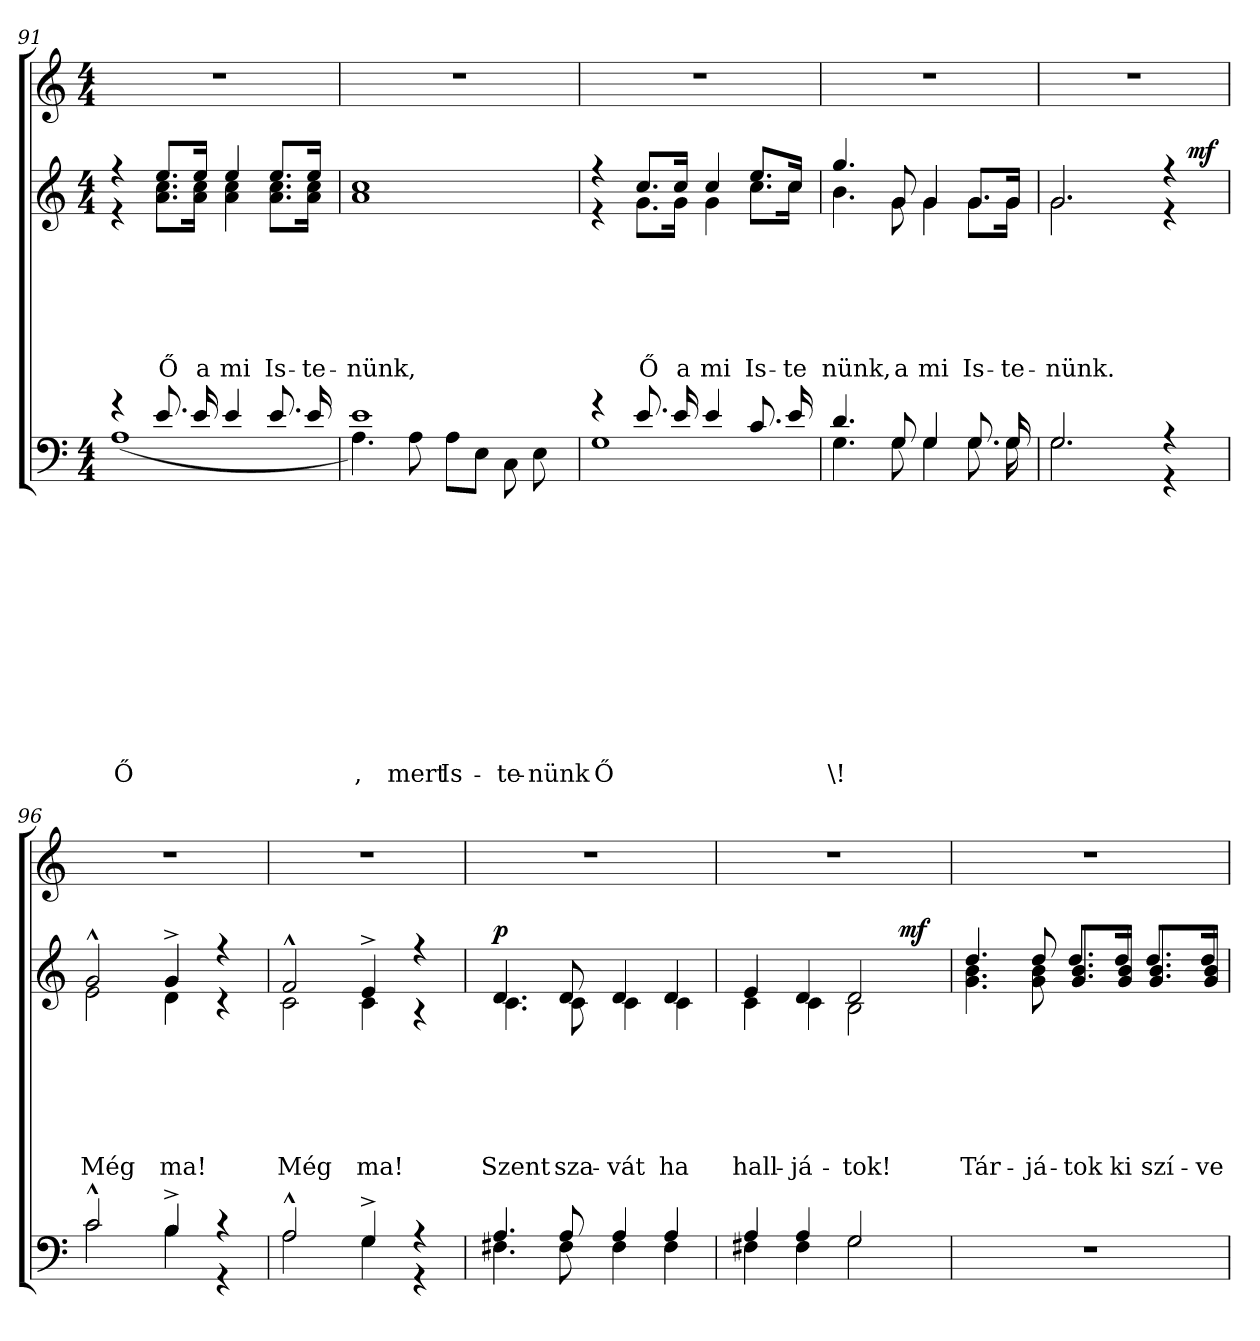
**kern	**text	**text	**text	**text	**text	**text	**text	**text	**text	**text	**text	**text	**kern	**text	**text	**text	**text	**text	**text	**dynam	**kern
*part3	*part3	*part3	*part3	*part3	*part3	*part3	*part3	*part3	*part3	*part3	*part3	*part3	*part2	*part2	*part2	*part2	*part2	*part2	*part2	*part2	*part1
*staff3	*staff3	*staff3	*staff3	*staff3	*staff3	*staff3	*staff3	*staff3	*staff3	*staff3	*staff3	*staff3	*staff2	*staff2	*staff2	*staff2	*staff2	*staff2	*staff2	*staff2	*staff1
!!LO:LB:g=z
*clefF4	*	*	*	*	*	*	*	*	*	*	*	*	*clefG2	*	*	*	*	*	*	*	*clefG2
*k[]	*	*	*	*	*	*	*	*	*	*	*	*	*k[]	*	*	*	*	*	*	*	*k[]
*a:	*	*	*	*	*	*	*	*	*	*	*	*	*a:	*	*	*	*	*	*	*	*a:
*M4/4	*	*	*	*	*	*	*	*	*	*	*	*	*M4/4	*	*	*	*	*	*	*	*M4/4
=91	=91	=91	=91	=91	=91	=91	=91	=91	=91	=91	=91	=91	=91	=91	=91	=91	=91	=91	=91	=91	=91
*^	*	*	*	*	*	*	*	*	*	*	*	*	*	*	*	*	*	*	*	*	*
!	!	!	!	!	!	!	!	!	!	!	!	!	!LO:LY:b	!	!	!	!	!	!	!	!	!
*	*	*	*	*	*	*	*	*	*	*	*	*	*	*^	*	*	*	*	*	*	*	*
4rg	(<1A	.	.	.	.	.	.	.	.	.	.	.	Ő	4r	4r	.	.	.	.	.	.	.	1r
!	!	!	!	!	!	!	!	!	!	!	!	!	!	!	!	!	!	!	!	!	!LO:LY:b	!	!
8.e/	.	.	.	.	.	.	.	.	.	.	.	.	.	8.ee/L	8.a\ 8.cc\L	.	.	.	.	.	Ő	.	.
!	!	!	!	!	!	!	!	!	!	!	!	!	!	!	!	!	!	!	!	!	!LO:LY:b	!	!
16e/	.	.	.	.	.	.	.	.	.	.	.	.	.	16ee/Jk	16a\ 16cc\Jk	.	.	.	.	.	a	.	.
!	!	!	!	!	!	!	!	!	!	!	!	!	!	!	!	!	!	!	!	!	!LO:LY:b	!	!
4e/	.	.	.	.	.	.	.	.	.	.	.	.	.	4ee/	4a\ 4cc\	.	.	.	.	.	mi	.	.
!	!	!	!	!	!	!	!	!	!	!	!	!	!	!	!	!	!	!	!	!	!LO:LY:b	!	!
8.e/	.	.	.	.	.	.	.	.	.	.	.	.	.	8.ee/L	8.a\ 8.cc\L	.	.	.	.	.	Is-	.	.
!	!	!	!	!	!	!	!	!	!	!	!	!	!	!	!	!	!	!	!	!	!LO:LY:b	!	!
16e/	.	.	.	.	.	.	.	.	.	.	.	.	.	16ee/Jk	16a\ 16cc\Jk	.	.	.	.	.	-te-	.	.
=92	=92	=92	=92	=92	=92	=92	=92	=92	=92	=92	=92	=92	=92	=92	=92	=92	=92	=92	=92	=92	=92	=92	=92
!	!	!	!	!	!	!	!	!	!	!	!	!	!LO:LY:b	!	!	!	!	!	!	!	!	!	!
!	!	!	!	!	!	!	!	!	!	!	!	!	!	!	!	!	!	!	!	!	!LO:LY:b	!	!
1e	4.A\)	.	.	.	.	.	.	.	.	.	.	.	,	1cc	1a	.	.	.	.	.	-nünk,	.	1r
!	!	!	!	!	!	!	!	!	!	!	!	!	!LO:LY:b	!	!	!	!	!	!	!	!	!	!
.	8A\	.	.	.	.	.	.	.	.	.	.	.	mert	.	.	.	.	.	.	.	.	.	.
!	!	!	!	!	!	!	!	!	!	!	!	!	!LO:LY:b	!	!	!	!	!	!	!	!	!	!
.	8A\L	.	.	.	.	.	.	.	.	.	.	.	Is-	.	.	.	.	.	.	.	.	.	.
.	8E\J	.	.	.	.	.	.	.	.	.	.	.	.	.	.	.	.	.	.	.	.	.	.
!	!	!	!	!	!	!	!	!	!	!	!	!	!LO:LY:b	!	!	!	!	!	!	!	!	!	!
.	8C\	.	.	.	.	.	.	.	.	.	.	.	-te-	.	.	.	.	.	.	.	.	.	.
!	!	!	!	!	!	!	!	!	!	!	!	!	!LO:LY:b	!	!	!	!	!	!	!	!	!	!
.	8E\	.	.	.	.	.	.	.	.	.	.	.	-nünk	.	.	.	.	.	.	.	.	.	.
=93	=93	=93	=93	=93	=93	=93	=93	=93	=93	=93	=93	=93	=93	=93	=93	=93	=93	=93	=93	=93	=93	=93	=93
!	!	!	!	!	!	!	!	!	!	!	!	!	!LO:LY:b	!	!	!	!	!	!	!	!	!	!
(>4rf	1G)	.	.	.	.	.	.	.	.	.	.	.	Ő	4r	4r	.	.	.	.	.	.	.	1r
!	!	!	!	!	!	!	!	!	!	!	!	!	!	!	!	!	!	!	!	!	!LO:LY:b	!	!
8.e/	.	.	.	.	.	.	.	.	.	.	.	.	.	8.cc/L	8.g\L	.	.	.	.	.	Ő	.	.
!	!	!	!	!	!	!	!	!	!	!	!	!	!	!	!	!	!	!	!	!	!LO:LY:b	!	!
16e/	.	.	.	.	.	.	.	.	.	.	.	.	.	16cc/Jk	16g\Jk	.	.	.	.	.	a	.	.
!	!	!	!	!	!	!	!	!	!	!	!	!	!	!	!	!	!	!	!	!	!LO:LY:b	!	!
4e/	.	.	.	.	.	.	.	.	.	.	.	.	.	4cc/	4g\	.	.	.	.	.	mi	.	.
!	!	!	!	!	!	!	!	!	!	!	!	!	!	!	!	!	!	!	!	!	!LO:LY:b	!	!
8.c/	.	.	.	.	.	.	.	.	.	.	.	.	.	8.ee/L	8.cc\L	.	.	.	.	.	Is-	.	.
!	!	!	!	!	!	!	!	!	!	!	!	!	!	!	!	!	!	!	!	!	!LO:LY:b	!	!
16e/	.	.	.	.	.	.	.	.	.	.	.	.	.	16cc/Jk	16cc\Jk	.	.	.	.	.	-te­	.	.
!!LO:LB:g=z
=94	=94	=94	=94	=94	=94	=94	=94	=94	=94	=94	=94	=94	=94	=94	=94	=94	=94	=94	=94	=94	=94	=94	=94
!	!	!	!	!	!	!	!	!	!	!	!	!	!LO:LY:b	!	!	!	!	!	!	!	!	!	!
!	!	!	!	!	!	!	!	!	!	!	!	!	!	!	!	!	!	!	!	!	!LO:LY:b	!	!
4.d/	4.G\	.	.	.	.	.	.	.	.	.	.	.	\!	4.gg/	4.b\	.	.	.	.	.	nünk,	.	1r
!	!	!	!	!	!	!	!	!	!	!	!	!	!	!	!	!	!	!	!	!	!LO:LY:b	!	!
8G/	8G\	.	.	.	.	.	.	.	.	.	.	.	.	8g/	8g\	.	.	.	.	.	a	.	.
!	!	!	!	!	!	!	!	!	!	!	!	!	!	!	!	!	!	!	!	!	!LO:LY:b	!	!
4G/	4G\	.	.	.	.	.	.	.	.	.	.	.	.	4g/	4g\	.	.	.	.	.	mi	.	.
!	!	!	!	!	!	!	!	!	!	!	!	!	!	!	!	!	!	!	!	!	!LO:LY:b	!	!
8.G/	8.G\	.	.	.	.	.	.	.	.	.	.	.	.	8.g/L	8.g\L	.	.	.	.	.	Is-	.	.
!	!	!	!	!	!	!	!	!	!	!	!	!	!	!	!	!	!	!	!	!	!LO:LY:b	!	!
16G/	16G\	.	.	.	.	.	.	.	.	.	.	.	.	16g/Jk	16g\Jk	.	.	.	.	.	-te-	.	.
=95	=95	=95	=95	=95	=95	=95	=95	=95	=95	=95	=95	=95	=95	=95	=95	=95	=95	=95	=95	=95	=95	=95	=95
!	!	!	!	!	!	!	!	!	!	!	!	!	!	!	!	!	!	!	!	!	!LO:LY:b	!	!
*	*	*	*	*	*	*	*	*	*	*	*	*	*	*	*^	*	*	*	*	*	*	*	*
2.G/	2.G\	.	.	.	.	.	.	.	.	.	.	.	.	2.g/	2.g\	2ryy	.	.	.	.	.	-nünk.	.	1r
.	.	.	.	.	.	.	.	.	.	.	.	.	.	.	.	4ryy	.	.	.	.	.	.	.	.
4r	4r	.	.	.	.	.	.	.	.	.	.	.	.	4r	4r	16.ryy	.	.	.	.	.	.	.	.
!	!	!	!	!	!	!	!	!	!	!	!	!	!	!	!	!	!	!	!	!	!	!	!LO:DY:a	!
.	.	.	.	.	.	.	.	.	.	.	.	.	.	.	.	8ryy	.	.	.	.	.	.	mf	.
.	.	.	.	.	.	.	.	.	.	.	.	.	.	.	.	32ryy	.	.	.	.	.	.	.	.
*	*	*	*	*	*	*	*	*	*	*	*	*	*	*	*v	*v	*	*	*	*	*	*	*	*
=96	=96	=96	=96	=96	=96	=96	=96	=96	=96	=96	=96	=96	=96	=96	=96	=96	=96	=96	=96	=96	=96	=96	=96
*	*	*	*	*	*	*	*	*	*	*	*	*	*	*	*^	*	*	*	*	*	*	*	*
!	!	!	!	!	!	!	!	!	!	!	!	!	!	!	!	!	!	!	!	!	!	!LO:LY:b	!	!
*	*	*	*	*	*	*	*	*	*	*	*	*	*	*	*v	*v	*	*	*	*	*	*	*	*
2c^^</	2c\	.	.	.	.	.	.	.	.	.	.	.	.	2g^^</	2e\	.	.	.	.	.	Még	.	1r
!	!	!	!	!	!	!	!	!	!	!	!	!	!	!	!	!	!	!	!	!	!LO:LY:b	!	!
4B^</	4B\	.	.	.	.	.	.	.	.	.	.	.	.	4g^</	4d\	.	.	.	.	.	ma!	.	.
4r	4r	.	.	.	.	.	.	.	.	.	.	.	.	4r	4r	.	.	.	.	.	.	.	.
=97	=97	=97	=97	=97	=97	=97	=97	=97	=97	=97	=97	=97	=97	=97	=97	=97	=97	=97	=97	=97	=97	=97	=97
!	!	!	!	!	!	!	!	!	!	!	!	!	!	!	!	!	!	!	!	!	!LO:LY:b	!	!
2A^^</	2A\	.	.	.	.	.	.	.	.	.	.	.	.	2f^^</	2c\	.	.	.	.	.	Még	.	1r
!	!	!	!	!	!	!	!	!	!	!	!	!	!	!	!	!	!	!	!	!	!LO:LY:b	!	!
4G^</	4G\	.	.	.	.	.	.	.	.	.	.	.	.	4e^</	4c\	.	.	.	.	.	ma!	.	.
4r	4r	.	.	.	.	.	.	.	.	.	.	.	.	4r	4r	.	.	.	.	.	.	.	.
=98	=98	=98	=98	=98	=98	=98	=98	=98	=98	=98	=98	=98	=98	=98	=98	=98	=98	=98	=98	=98	=98	=98	=98
!	!	!	!	!	!	!	!	!	!	!	!	!	!	!	!	!	!	!	!	!	!LO:LY:b	!LO:DY:a	!
4.A/	4.F#X\	.	.	.	.	.	.	.	.	.	.	.	.	4.d/	4.c\	.	.	.	.	.	Szent	p	1r
!	!	!	!	!	!	!	!	!	!	!	!	!	!	!	!	!	!	!	!	!	!LO:LY:b	!	!
8A/	8F#\	.	.	.	.	.	.	.	.	.	.	.	.	8d/	8c\	.	.	.	.	.	sza-	.	.
!	!	!	!	!	!	!	!	!	!	!	!	!	!	!	!	!	!	!	!	!	!LO:LY:b	!	!
4A/	4F#\	.	.	.	.	.	.	.	.	.	.	.	.	4d/	4c\	.	.	.	.	.	-vát	.	.
!	!	!	!	!	!	!	!	!	!	!	!	!	!	!	!	!	!	!	!	!	!LO:LY:b	!	!
4A/	4F#\	.	.	.	.	.	.	.	.	.	.	.	.	4d/	4c\	.	.	.	.	.	ha	.	.
!!LO:LB:g=z
=99	=99	=99	=99	=99	=99	=99	=99	=99	=99	=99	=99	=99	=99	=99	=99	=99	=99	=99	=99	=99	=99	=99	=99
!	!	!	!	!	!	!	!	!	!	!	!	!	!	!	!	!	!	!	!	!	!LO:LY:b	!	!
*	*	*	*	*	*	*	*	*	*	*	*	*	*	*	*^	*	*	*	*	*	*	*	*
4A/	4F#X\	.	.	.	.	.	.	.	.	.	.	.	.	4e/	4c\	2.ryy	.	.	.	.	.	hall-	.	1r
!	!	!	!	!	!	!	!	!	!	!	!	!	!	!	!	!	!	!	!	!	!	!LO:LY:b	!	!
4A/	4F#\	.	.	.	.	.	.	.	.	.	.	.	.	4d/	4c\	.	.	.	.	.	.	-já-	.	.
!	!	!	!	!	!	!	!	!	!	!	!	!	!	!	!	!	!	!	!	!	!	!LO:LY:b	!	!
2G/	2G\	.	.	.	.	.	.	.	.	.	.	.	.	2d/	2B\	.	.	.	.	.	.	-tok!	.	.
!	!	!	!	!	!	!	!	!	!	!	!	!	!	!	!	!	!	!	!	!	!	!	!LO:DY:a	!
.	.	.	.	.	.	.	.	.	.	.	.	.	.	.	.	4ryy	.	.	.	.	.	.	mf	.
*v	*v	*	*	*	*	*	*	*	*	*	*	*	*	*	*	*	*	*	*	*	*	*	*	*
*	*	*	*	*	*	*	*	*	*	*	*	*	*	*v	*v	*	*	*	*	*	*	*	*
=100	=100	=100	=100	=100	=100	=100	=100	=100	=100	=100	=100	=100	=100	=100	=100	=100	=100	=100	=100	=100	=100	=100
*^	*	*	*	*	*	*	*	*	*	*	*	*	*	*^	*	*	*	*	*	*	*	*
!	!	!	!	!	!	!	!	!	!	!	!	!	!	!	!	!	!	!	!	!	!	!LO:LY:b	!	!
*v	*v	*	*	*	*	*	*	*	*	*	*	*	*	*	*	*	*	*	*	*	*	*	*	*
*	*	*	*	*	*	*	*	*	*	*	*	*	*	*v	*v	*	*	*	*	*	*	*	*
1r	.	.	.	.	.	.	.	.	.	.	.	.	4.dd/	4.g\ 4.b\	.	.	.	.	.	Tár-	.	1r
!	!	!	!	!	!	!	!	!	!	!	!	!	!	!	!	!	!	!	!	!LO:LY:b	!	!
.	.	.	.	.	.	.	.	.	.	.	.	.	8dd/	8g\ 8b\	.	.	.	.	.	-já-	.	.
!	!	!	!	!	!	!	!	!	!	!	!	!	!	!	!	!	!	!	!	!LO:LY:b	!	!
.	.	.	.	.	.	.	.	.	.	.	.	.	8.dd/L	8.g/ 8.b/L	.	.	.	.	.	-tok	.	.
!	!	!	!	!	!	!	!	!	!	!	!	!	!	!	!	!	!	!	!	!LO:LY:b	!	!
.	.	.	.	.	.	.	.	.	.	.	.	.	16dd/Jk	16g/ 16b/Jk	.	.	.	.	.	ki	.	.
!	!	!	!	!	!	!	!	!	!	!	!	!	!	!	!	!	!	!	!	!LO:LY:b	!	!
.	.	.	.	.	.	.	.	.	.	.	.	.	8.dd/L	8.g/ 8.b/L	.	.	.	.	.	szí-	.	.
!	!	!	!	!	!	!	!	!	!	!	!	!	!	!	!	!	!	!	!	!LO:LY:b	!	!
.	.	.	.	.	.	.	.	.	.	.	.	.	16dd/Jk	16g/ 16b/Jk	.	.	.	.	.	-ve-	.	.
*	*	*	*	*	*	*	*	*	*	*	*	*	*v	*v	*	*	*	*	*	*	*	*
=	=	=	=	=	=	=	=	=	=	=	=	=	=	=	=	=	=	=	=	=	=
*-	*-	*-	*-	*-	*-	*-	*-	*-	*-	*-	*-	*-	*-	*-	*-	*-	*-	*-	*-	*-	*-
